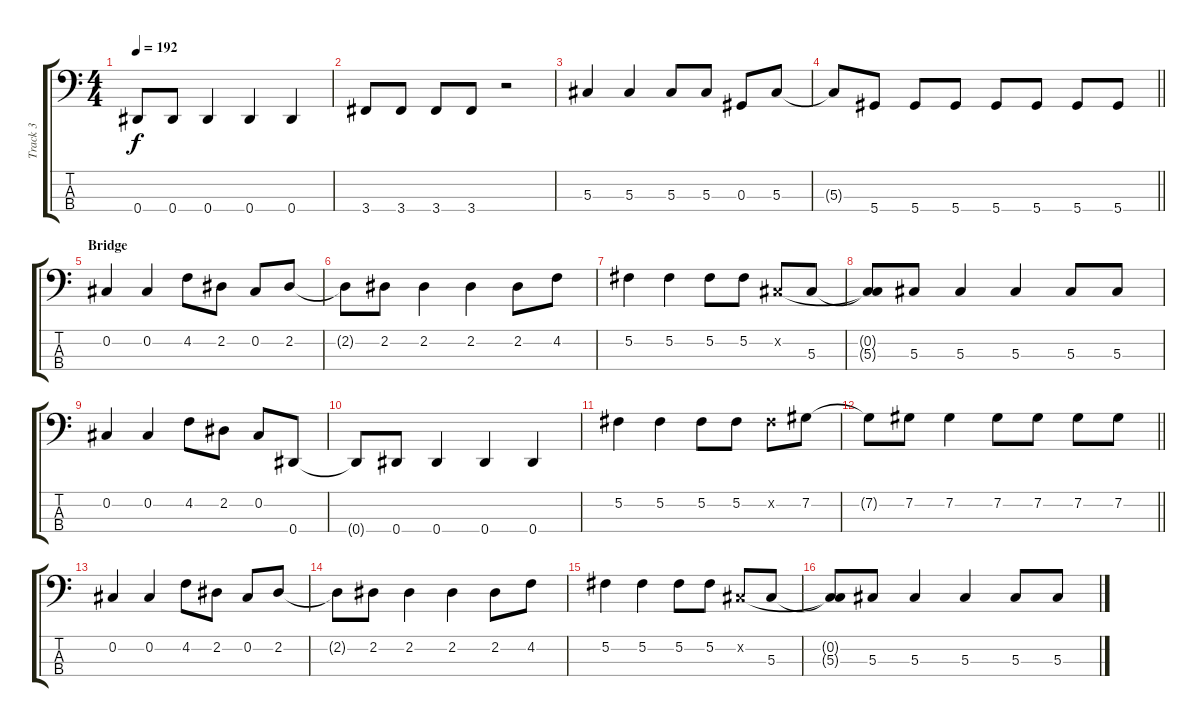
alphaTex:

\track ("Track 3" "Track 3") {instrument electricbassfinger}
\staff {score tabs}
\tuning (Gb2 Db2 Ab1 Eb1) {hide}
\ts (4 4)
\tempo 192
\clef f4
\ks c
0.4{t}.8{dy f} 0.4.8 0.4.4 0.4.4 0.4.4 |
3.4.8 3.4.8 3.4.8 3.4.8 r.2 |
5.3.4 5.3.4 5.3.8 5.3.8 0.3.8 5.3.8 |
\barLineRight lightlight
5.3{t}.8 5.4.8 5.4.8 5.4.8 5.4.8 5.4.8 5.4.8 5.4.8 |
\section ("" "Bridge")
0.2.4 0.2.4 4.2.8 2.2.8 0.2.8 2.2.8 |
2.2{t}.8 2.2.8 2.2.4 2.2.4 2.2.8 4.2.8 |
5.2.4 5.2.4 5.2.8 5.2.8 0.2{x}.8 5.3.8 |
(0.2{t} 5.3{t}).8 5.3.8 5.3.4 5.3.4 5.3.8 5.3.8 |
0.2.4 0.2.4 4.2.8 2.2.8 0.2.8 0.4.8 |
0.4{t}.8 0.4.8 0.4.4 0.4.4 0.4.4 |
5.2.4 5.2.4 5.2.8 5.2.8 5.2{x}.8 7.2.8 |
\barLineRight lightlight
7.2{t}.8 7.2.8 7.2.4 7.2.8 7.2.8 7.2.8 7.2.8 |
0.2.4 0.2.4 4.2.8 2.2.8 0.2.8 2.2.8 |
2.2{t}.8 2.2.8 2.2.4 2.2.4 2.2.8 4.2.8 |
5.2.4 5.2.4 5.2.8 5.2.8 0.2{x}.8 5.3.8 |
(0.2{t} 5.3{t}).8 5.3.8 5.3.4 5.3.4 5.3.8 5.3.8
